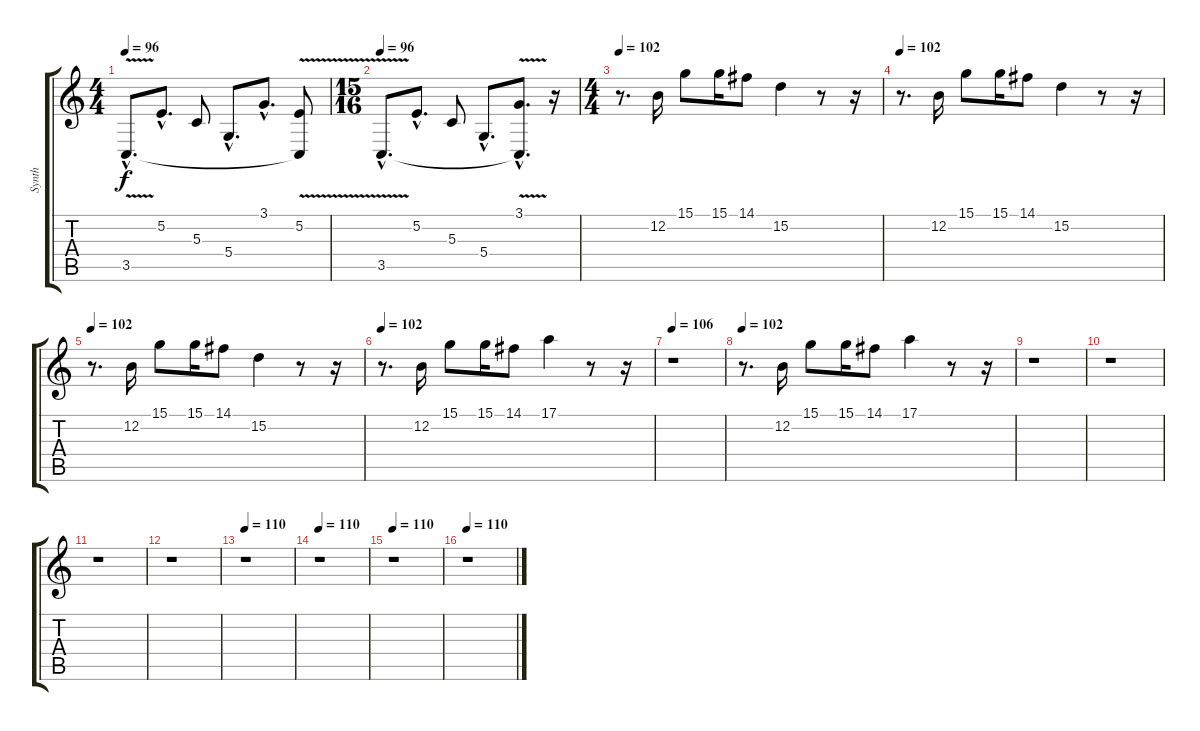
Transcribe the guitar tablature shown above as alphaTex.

\track ("Synth" "Synth") {instrument fx4atmosphere}
\staff {score tabs}
\tuning (E4 B3 G3 D3 A2 E2) {hide}
\ts (4 4)
\tempo 96
\clef g2
\ks c
3.5{v hac}.8{d dy f} 5.2{hac}.8{d} 5.3.8 5.4{hac}.8{d} 3.1{hac}.8{d} (5.2 3.5{t}).8 |
\ts (15 16)
\tempo 96
3.5{v hac}.8{d} 5.2{hac}.8{d} 5.3.8 5.4{hac}.8{d} (3.1{hac} 3.5{hac t}).8{d} r.16 |
\ts (4 4)
\tempo 106
\tempo 102
r.8{d volume 9 instrument fx4atmosphere} 12.2.16 15.1.8 15.1.16 14.1.8 15.2.4 r.8 r.16 |
\tempo 106
\tempo 102
r.8{d instrument fx4atmosphere} 12.2.16 15.1.8 15.1.16 14.1.8 15.2.4 r.8 r.16 |
\tempo 106
\tempo 102
r.8{d instrument fx4atmosphere} 12.2.16 15.1.8 15.1.16 14.1.8 15.2.4 r.8 r.16 |
\tempo 106
\tempo 102
r.8{d instrument fx4atmosphere} 12.2.16 15.1.8 15.1.16 14.1.8 17.1.4 r.8 r.16 |
\tempo 106
r.1 |
\tempo 106
\tempo 102
r.8{d instrument fx4atmosphere} 12.2.16 15.1.8 15.1.16 14.1.8 17.1.4 r.8 r.16 |
r.1 |
r.1 |
r.1 |
r.1 |
\tempo 110
r.1 |
\tempo 110
r.1 |
\tempo 110
r.1 |
\tempo 110
r.1
